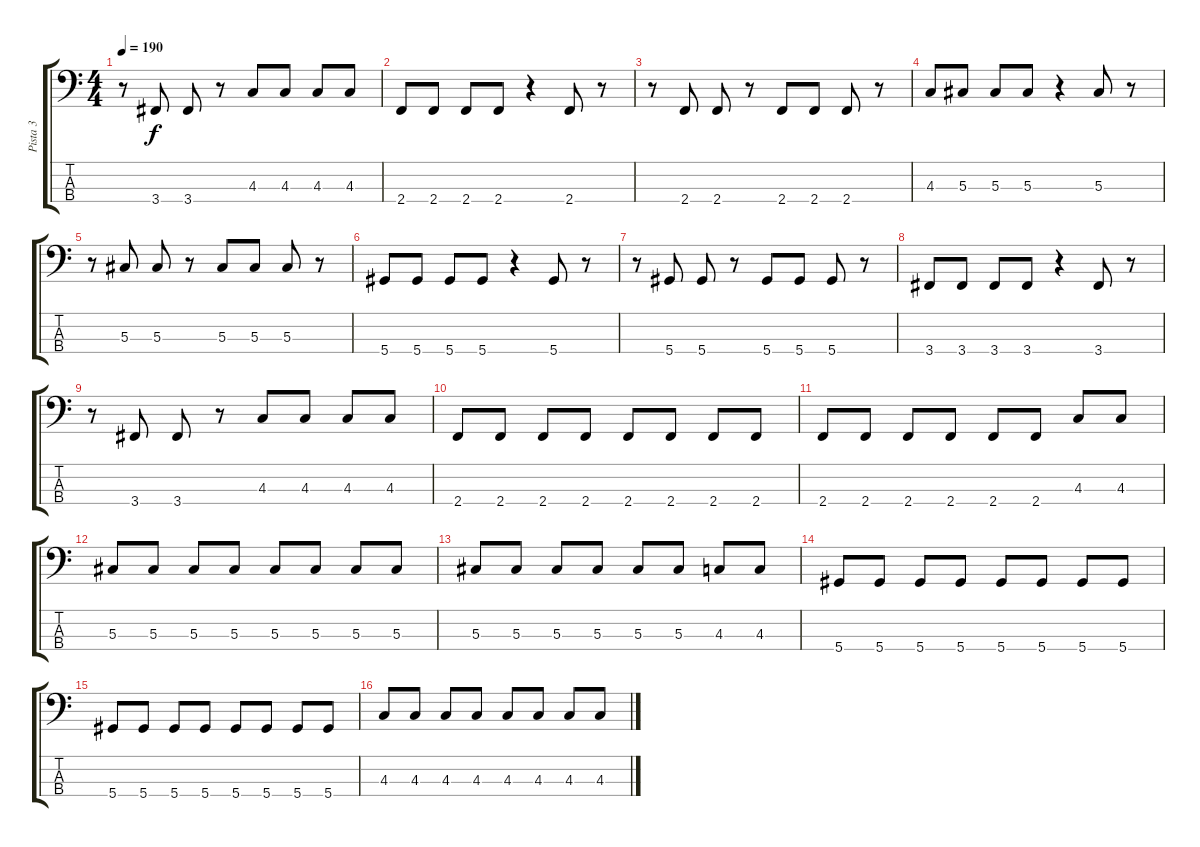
\track ("Pista 3" "Pista 3") {instrument electricbasspick}
\staff {score tabs}
\tuning (Gb2 Db2 Ab1 Eb1) {hide}
\ts (4 4)
\tempo 190
\clef f4
\ks c
r.8{dy f} 3.4.8 3.4.8 r.8 4.3.8 4.3.8 4.3.8 4.3.8 |
2.4.8 2.4.8 2.4.8 2.4.8 r.4 2.4.8 r.8 |
r.8 2.4.8 2.4.8 r.8 2.4.8 2.4.8 2.4.8 r.8 |
4.3.8 5.3.8 5.3.8 5.3.8 r.4 5.3.8 r.8 |
r.8 5.3.8 5.3.8 r.8 5.3.8 5.3.8 5.3.8 r.8 |
5.4.8 5.4.8 5.4.8 5.4.8 r.4 5.4.8 r.8 |
r.8 5.4.8 5.4.8 r.8 5.4.8 5.4.8 5.4.8 r.8 |
3.4.8 3.4.8 3.4.8 3.4.8 r.4 3.4.8 r.8 |
r.8 3.4.8 3.4.8 r.8 4.3.8 4.3.8 4.3.8 4.3.8 |
2.4.8 2.4.8 2.4.8 2.4.8 2.4.8 2.4.8 2.4.8 2.4.8 |
2.4.8 2.4.8 2.4.8 2.4.8 2.4.8 2.4.8 4.3.8 4.3.8 |
5.3.8 5.3.8 5.3.8 5.3.8 5.3.8 5.3.8 5.3.8 5.3.8 |
5.3.8 5.3.8 5.3.8 5.3.8 5.3.8 5.3.8 4.3.8 4.3.8 |
5.4.8 5.4.8 5.4.8 5.4.8 5.4.8 5.4.8 5.4.8 5.4.8 |
5.4.8 5.4.8 5.4.8 5.4.8 5.4.8 5.4.8 5.4.8 5.4.8 |
4.3.8 4.3.8 4.3.8 4.3.8 4.3.8 4.3.8 4.3.8 4.3.8
